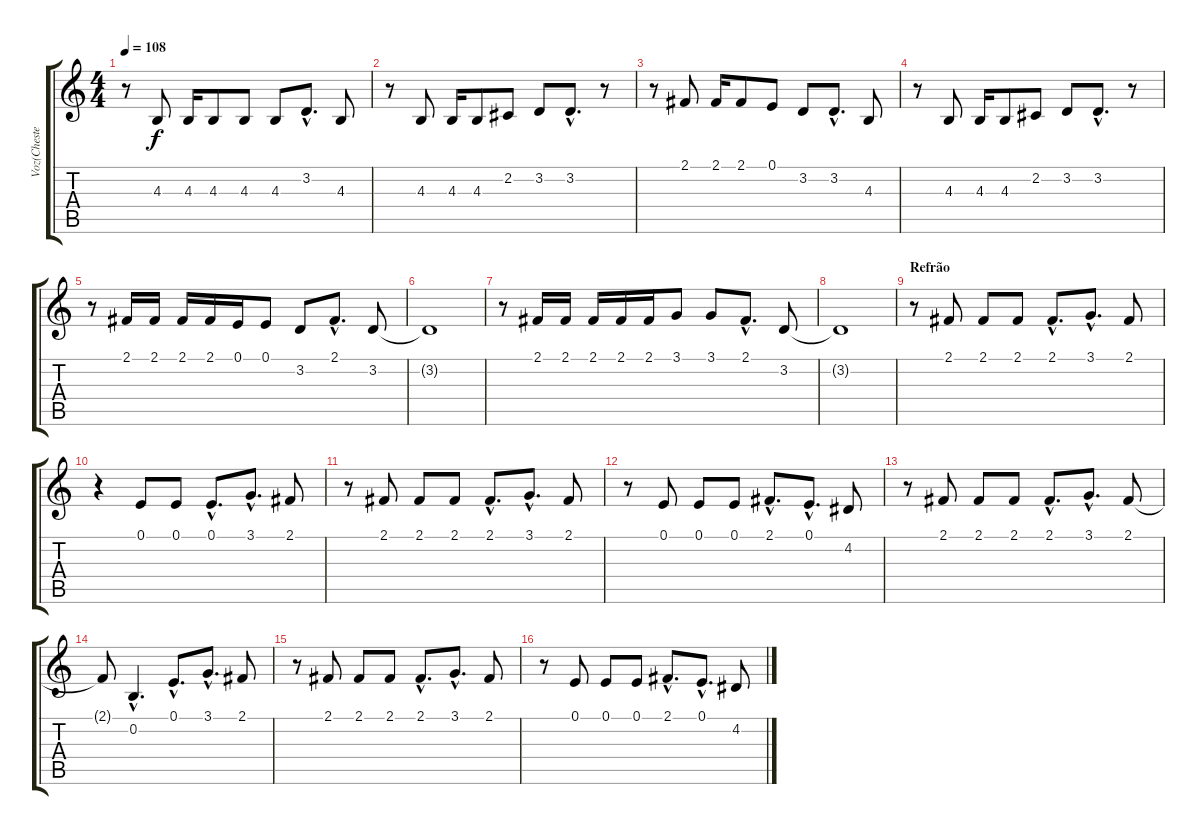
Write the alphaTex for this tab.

\track ("Voz(Chester)" "Voz(Cheste") {instrument synthvoice}
\staff {score tabs}
\tuning (E4 B3 G3 D3 A2 E2) {hide}
\ts (4 4)
\tempo 108
\clef g2
\ks c
r.8{dy f} 4.3.8 4.3.16 4.3.8 4.3.8 4.3.8 3.2{hac}.8{d} 4.3.8 |
r.8 4.3.8 4.3.16 4.3.8 2.2.8 3.2.8 3.2{hac}.8{d} r.8 |
r.8 2.1.8 2.1.16 2.1.8 0.1.8 3.2.8 3.2{hac}.8{d} 4.3.8 |
r.8 4.3.8 4.3.16 4.3.8 2.2.8 3.2.8 3.2{hac}.8{d} r.8 |
r.8 2.1.16 2.1.16 2.1.16 2.1.16 0.1.16 0.1.8 3.2.8 2.1{hac}.8{d} 3.2.8 |
3.2{t}.1 |
r.8 2.1.16 2.1.16 2.1.16 2.1.16 2.1.16 3.1.8 3.1.8 2.1{hac}.8{d} 3.2.8 |
3.2{t}.1 |
\section ("" "Refrão")
r.8 2.1.8 2.1.8 2.1.8 2.1{hac}.8{d} 3.1{hac}.8{d} 2.1.8 |
r.4 0.1.8 0.1.8 0.1{hac}.8{d} 3.1{hac}.8{d} 2.1.8 |
r.8 2.1.8 2.1.8 2.1.8 2.1{hac}.8{d} 3.1{hac}.8{d} 2.1.8 |
r.8 0.1.8 0.1.8 0.1.8 2.1{hac}.8{d} 0.1{hac}.8{d} 4.2.8 |
r.8 2.1.8 2.1.8 2.1.8 2.1{hac}.8{d} 3.1{hac}.8{d} 2.1.8 |
2.1{t}.8 0.2{hac}.4{d} 0.1{hac}.8{d} 3.1{hac}.8{d} 2.1.8 |
r.8 2.1.8 2.1.8 2.1.8 2.1{hac}.8{d} 3.1{hac}.8{d} 2.1.8 |
r.8 0.1.8 0.1.8 0.1.8 2.1{hac}.8{d} 0.1{hac}.8{d} 4.2.8
